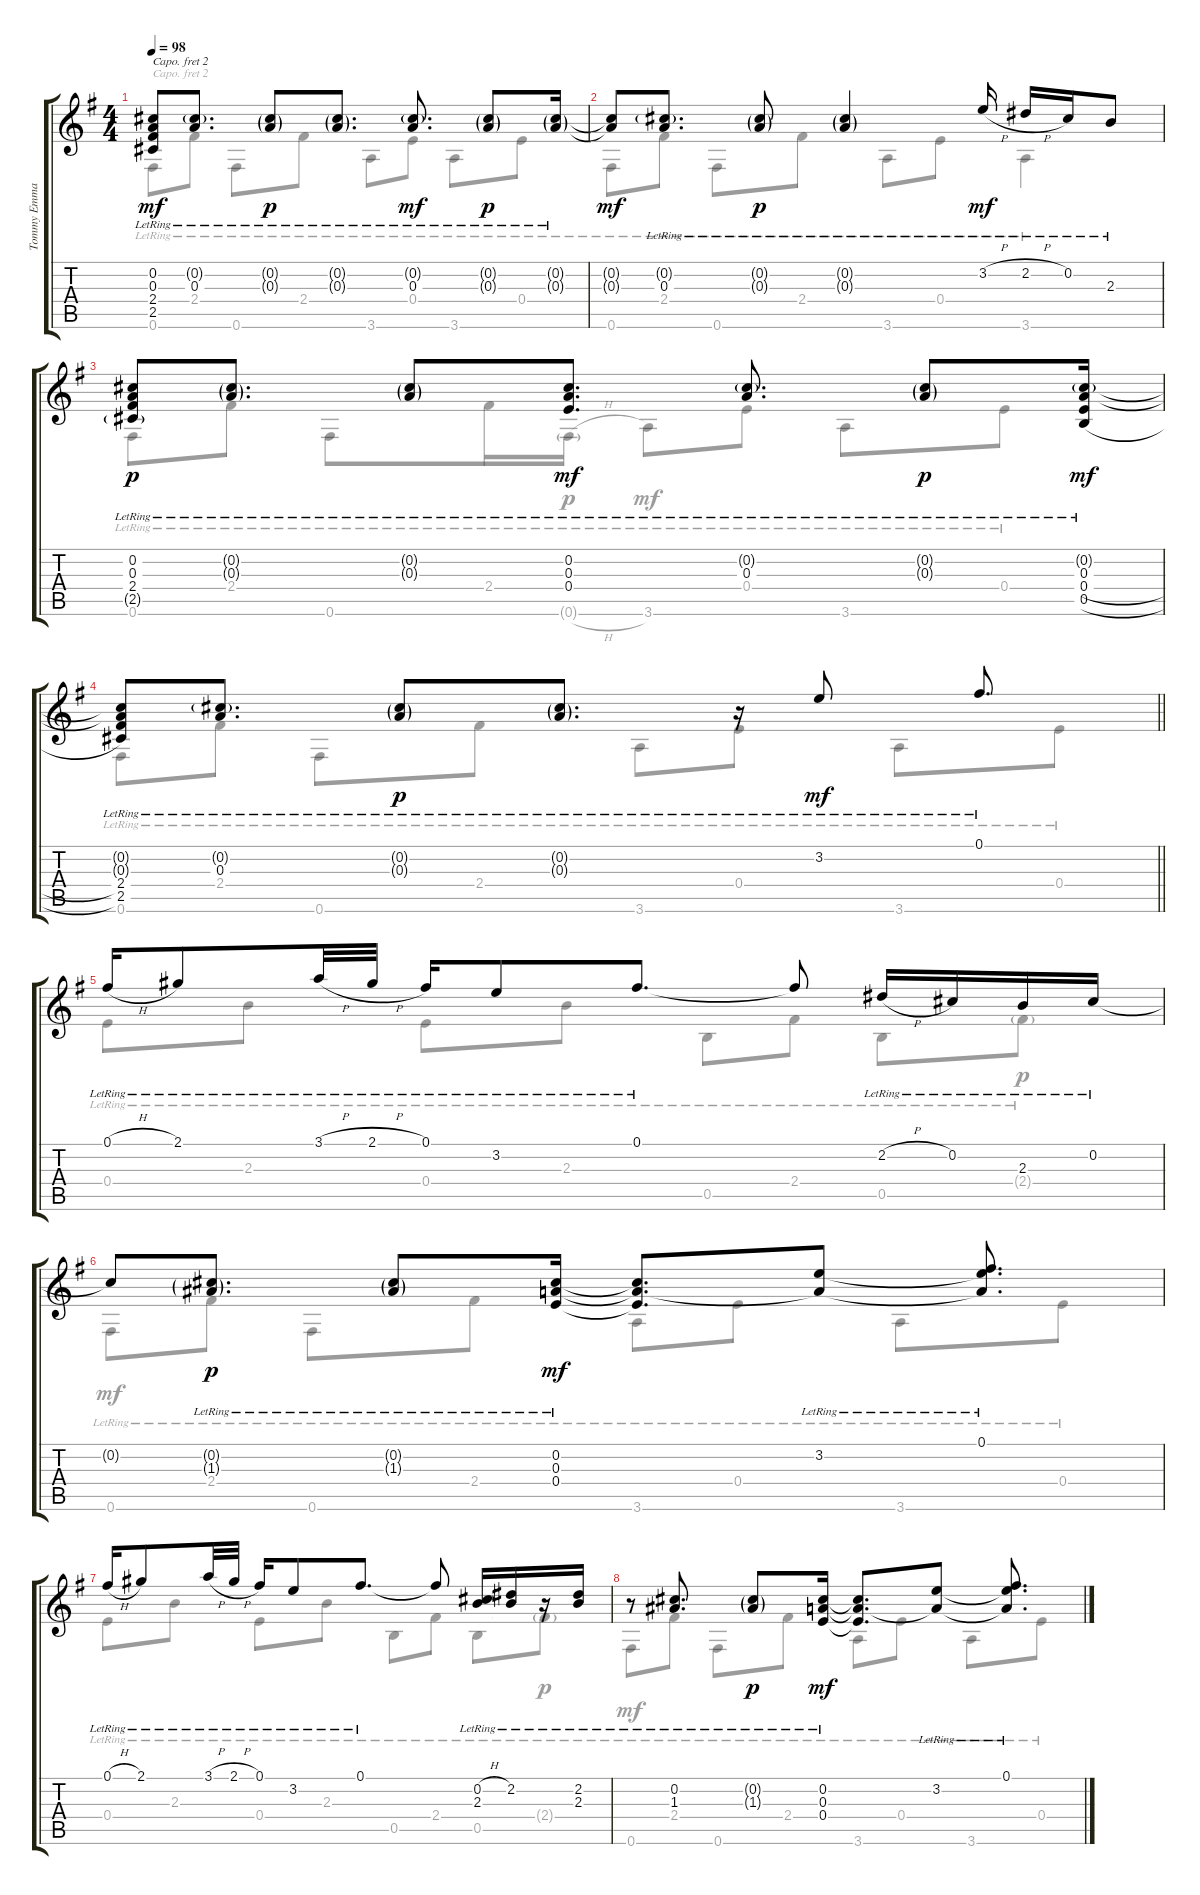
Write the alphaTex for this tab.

\track ("Tommy Emmanuel" "Tommy Emma") {instrument acousticguitarsteel}
\staff {score tabs}
\capo 2
\tuning (E4 B3 G3 D3 A2 E2) {hide}
\voice
\ts (4 4)
\tempo 98
\clef g2
\ks g
(0.2{t} 0.3{t} 2.4{lr} 2.5{lr}).8{dy mf} (0.2{g lr} 0.3{lr}).8{d} (0.2{g lr} 0.3{g lr}).8{dy p} (0.2{g lr} 0.3{g lr}).8{d} (0.2{g lr} 0.3{lr}).8{d dy mf} (0.2{g lr} 0.3{g lr}).8{dy p} (0.2{g lr} 0.3{g lr}).16 |
(0.2{t} 0.3{t}).8{dy mf} (0.2{g lr} 0.3{lr}).8{d} (0.2{g lr} 0.3{g lr}).8{dy p} (0.2{g lr} 0.3{g lr}).4 3.2{h lr}.16{dy mf} 2.2{h lr}.16 0.2{lr}.16 2.3{lr}.8 |
(0.2{lr} 0.3{lr} 2.4{lr} 2.5{g lr}).8{dy p} (0.2{g lr} 0.3{g lr}).8{d} (0.2{g lr} 0.3{g lr}).8 (0.2{lr} 0.3{lr} 0.4{lr}).8{d dy mf} (0.2{g lr} 0.3{lr}).8{d} (0.2{g lr} 0.3{g lr}).8{dy p} (0.2{g lr} 0.3{lr} 0.4{h lr} 0.5{h lr}).16{dy mf} |
\barLineRight lightlight
(0.2{t} 0.3{t} 2.4{lr} 2.5{lr}).8 (0.2{g lr} 0.3{lr}).8{d} (0.2{g lr} 0.3{g lr}).8{dy p} (0.2{g lr} 0.3{g lr}).8{d} r.16 3.2{lr}.8{dy mf} 0.1{lr}.8{d} |
0.1{h lr}.16 2.1{lr}.8 3.1{h lr}.32 2.1{h lr}.32 0.1{lr}.16 3.2{lr}.8 0.1{lr}.8{d} 0.1{t}.8 2.2{h lr}.16 0.2{lr}.16 2.3{lr}.16 0.2{lr}.16 |
0.2{t}.8 (0.2{g lr} 1.3{g lr}).8{d dy p} (0.2{g lr} 1.3{g lr}).8 (0.2{lr} 0.3{lr} 0.4{lr}).16{dy mf} (0.2{t} 0.3{t} 0.4{t}).8{d} (3.2{lr} 0.3{t}).8 (0.1{lr} 3.2{t} 0.3{t}).8{d} |
0.1{h lr}.16 2.1{lr}.8 3.1{h lr}.32 2.1{h lr}.32 0.1{lr}.16 3.2{lr}.8 0.1{lr}.8{d} 0.1{t}.8 (0.2{h lr} 2.3{lr}).16 (2.2{lr} 2.3{t}).16 r.16 (2.2{lr} 2.3{lr}).16 |
r.8 (0.2{lr} 1.3{lr}).8{d} (0.2{g lr} 1.3{g lr}).8{dy p} (0.2{lr} 0.3{lr} 0.4{lr}).16{dy mf} (0.2{t} 0.3{t} 0.4{t}).8{d} (3.2{lr} 0.3{t}).8 (0.1{lr} 3.2{t} 0.3{t}).8{d}
\voice
\clef g2
\ottava regular
\simile none
\ks g
0.6{lr}.8{dy mf} 2.4{lr}.8 0.6{lr}.8 2.4{lr}.8 3.6{lr}.8 0.4{lr}.8 3.6{lr}.8 0.4{lr}.8 |
0.6{lr}.8 2.4{lr}.8 0.6{lr}.8 2.4{lr}.8 3.6{lr}.8 0.4{lr}.8 3.6{lr}.4 |
0.6{lr}.8 2.4{lr}.8 0.6{lr}.8 2.4{lr}.16 0.6{h g lr}.16{dy p} 3.6{lr}.8{dy mf} 0.4{lr}.8 3.6{lr}.8 0.4{lr}.8 |
\barLineRight lightlight
0.6{lr}.8 2.4{lr}.8 0.6{lr}.8 2.4{lr}.8 3.6{lr}.8 0.4{lr}.8 3.6{lr}.8 0.4{lr}.8 |
0.4{lr}.8 2.3{lr}.8 0.4{lr}.8 2.3{lr}.8 0.5{lr}.8 2.4{lr}.8 0.5{lr}.8 2.4{g lr}.8{dy p} |
0.6{lr}.8{dy mf} 2.4{lr}.8 0.6{lr}.8 2.4{lr}.8 3.6{lr}.8 0.4{lr}.8 3.6{lr}.8 0.4{lr}.8 |
0.4{lr}.8 2.3{lr}.8 0.4{lr}.8 2.3{lr}.8 0.5{lr}.8 2.4{lr}.8 0.5{lr}.8 2.4{g lr}.8{dy p} |
0.6{lr}.8{dy mf} 2.4{lr}.8 0.6{lr}.8 2.4{lr}.8 3.6{lr}.8 0.4{lr}.8 3.6{lr}.8 0.4{lr}.8
